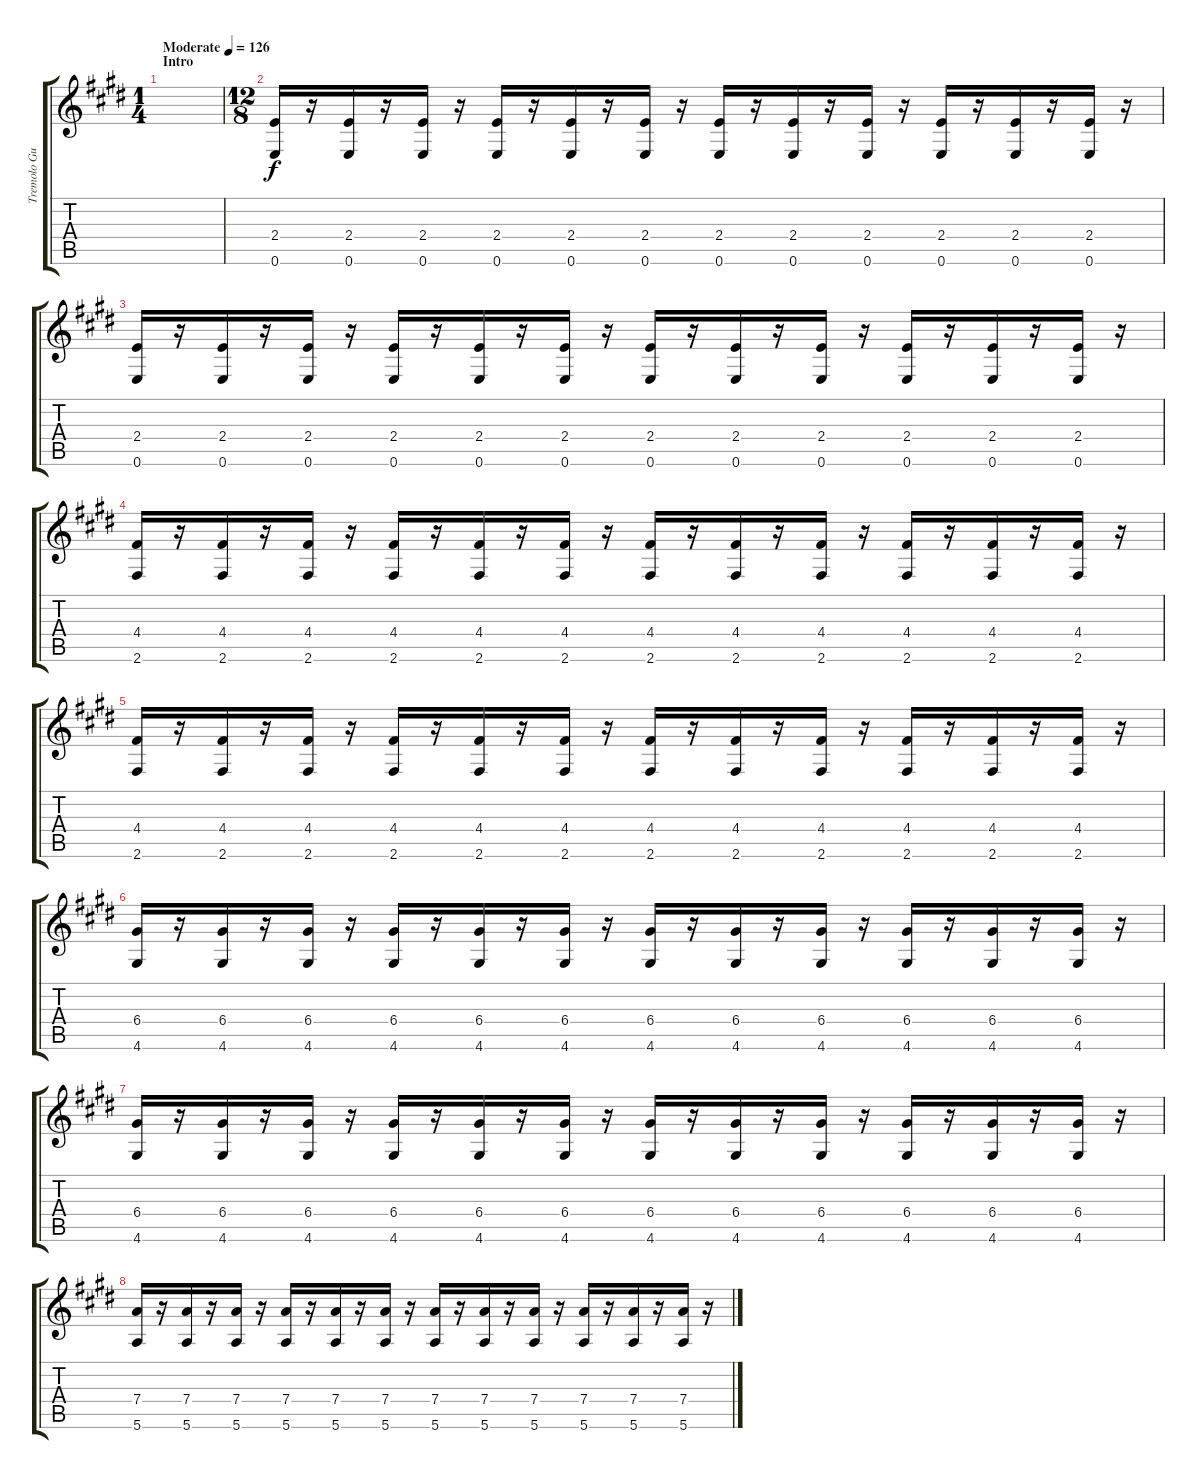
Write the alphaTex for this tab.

\track ("Tremolo Guitar" "Tremolo Gu") {instrument distortionguitar}
\staff {score tabs}
\tuning (E4 B3 G3 D3 A2 E2) {hide}
\ts (1 4)
\section ("" "Intro")
\tempo (126 "Moderate")
\clef g2
\ks e
|
\ts (12 8)
(2.4 0.6).16 r.16 (2.4 0.6).16 r.16 (2.4 0.6).16 r.16 (2.4 0.6).16 r.16 (2.4 0.6).16 r.16 (2.4 0.6).16 r.16 (2.4 0.6).16 r.16 (2.4 0.6).16 r.16 (2.4 0.6).16 r.16 (2.4 0.6).16 r.16 (2.4 0.6).16 r.16 (2.4 0.6).16 r.16 |
(2.4 0.6).16 r.16 (2.4 0.6).16 r.16 (2.4 0.6).16 r.16 (2.4 0.6).16 r.16 (2.4 0.6).16 r.16 (2.4 0.6).16 r.16 (2.4 0.6).16 r.16 (2.4 0.6).16 r.16 (2.4 0.6).16 r.16 (2.4 0.6).16 r.16 (2.4 0.6).16 r.16 (2.4 0.6).16 r.16 |
(4.4 2.6).16 r.16 (4.4 2.6).16 r.16 (4.4 2.6).16 r.16 (4.4 2.6).16 r.16 (4.4 2.6).16 r.16 (4.4 2.6).16 r.16 (4.4 2.6).16 r.16 (4.4 2.6).16 r.16 (4.4 2.6).16 r.16 (4.4 2.6).16 r.16 (4.4 2.6).16 r.16 (4.4 2.6).16 r.16 |
(4.4 2.6).16 r.16 (4.4 2.6).16 r.16 (4.4 2.6).16 r.16 (4.4 2.6).16 r.16 (4.4 2.6).16 r.16 (4.4 2.6).16 r.16 (4.4 2.6).16 r.16 (4.4 2.6).16 r.16 (4.4 2.6).16 r.16 (4.4 2.6).16 r.16 (4.4 2.6).16 r.16 (4.4 2.6).16 r.16 |
(6.4 4.6).16 r.16 (6.4 4.6).16 r.16 (6.4 4.6).16 r.16 (6.4 4.6).16 r.16 (6.4 4.6).16 r.16 (6.4 4.6).16 r.16 (6.4 4.6).16 r.16 (6.4 4.6).16 r.16 (6.4 4.6).16 r.16 (6.4 4.6).16 r.16 (6.4 4.6).16 r.16 (6.4 4.6).16 r.16 |
(6.4 4.6).16 r.16 (6.4 4.6).16 r.16 (6.4 4.6).16 r.16 (6.4 4.6).16 r.16 (6.4 4.6).16 r.16 (6.4 4.6).16 r.16 (6.4 4.6).16 r.16 (6.4 4.6).16 r.16 (6.4 4.6).16 r.16 (6.4 4.6).16 r.16 (6.4 4.6).16 r.16 (6.4 4.6).16 r.16 |
(7.4 5.6).16 r.16 (7.4 5.6).16 r.16 (7.4 5.6).16 r.16 (7.4 5.6).16 r.16 (7.4 5.6).16 r.16 (7.4 5.6).16 r.16 (7.4 5.6).16 r.16 (7.4 5.6).16 r.16 (7.4 5.6).16 r.16 (7.4 5.6).16 r.16 (7.4 5.6).16 r.16 (7.4 5.6).16 r.16
